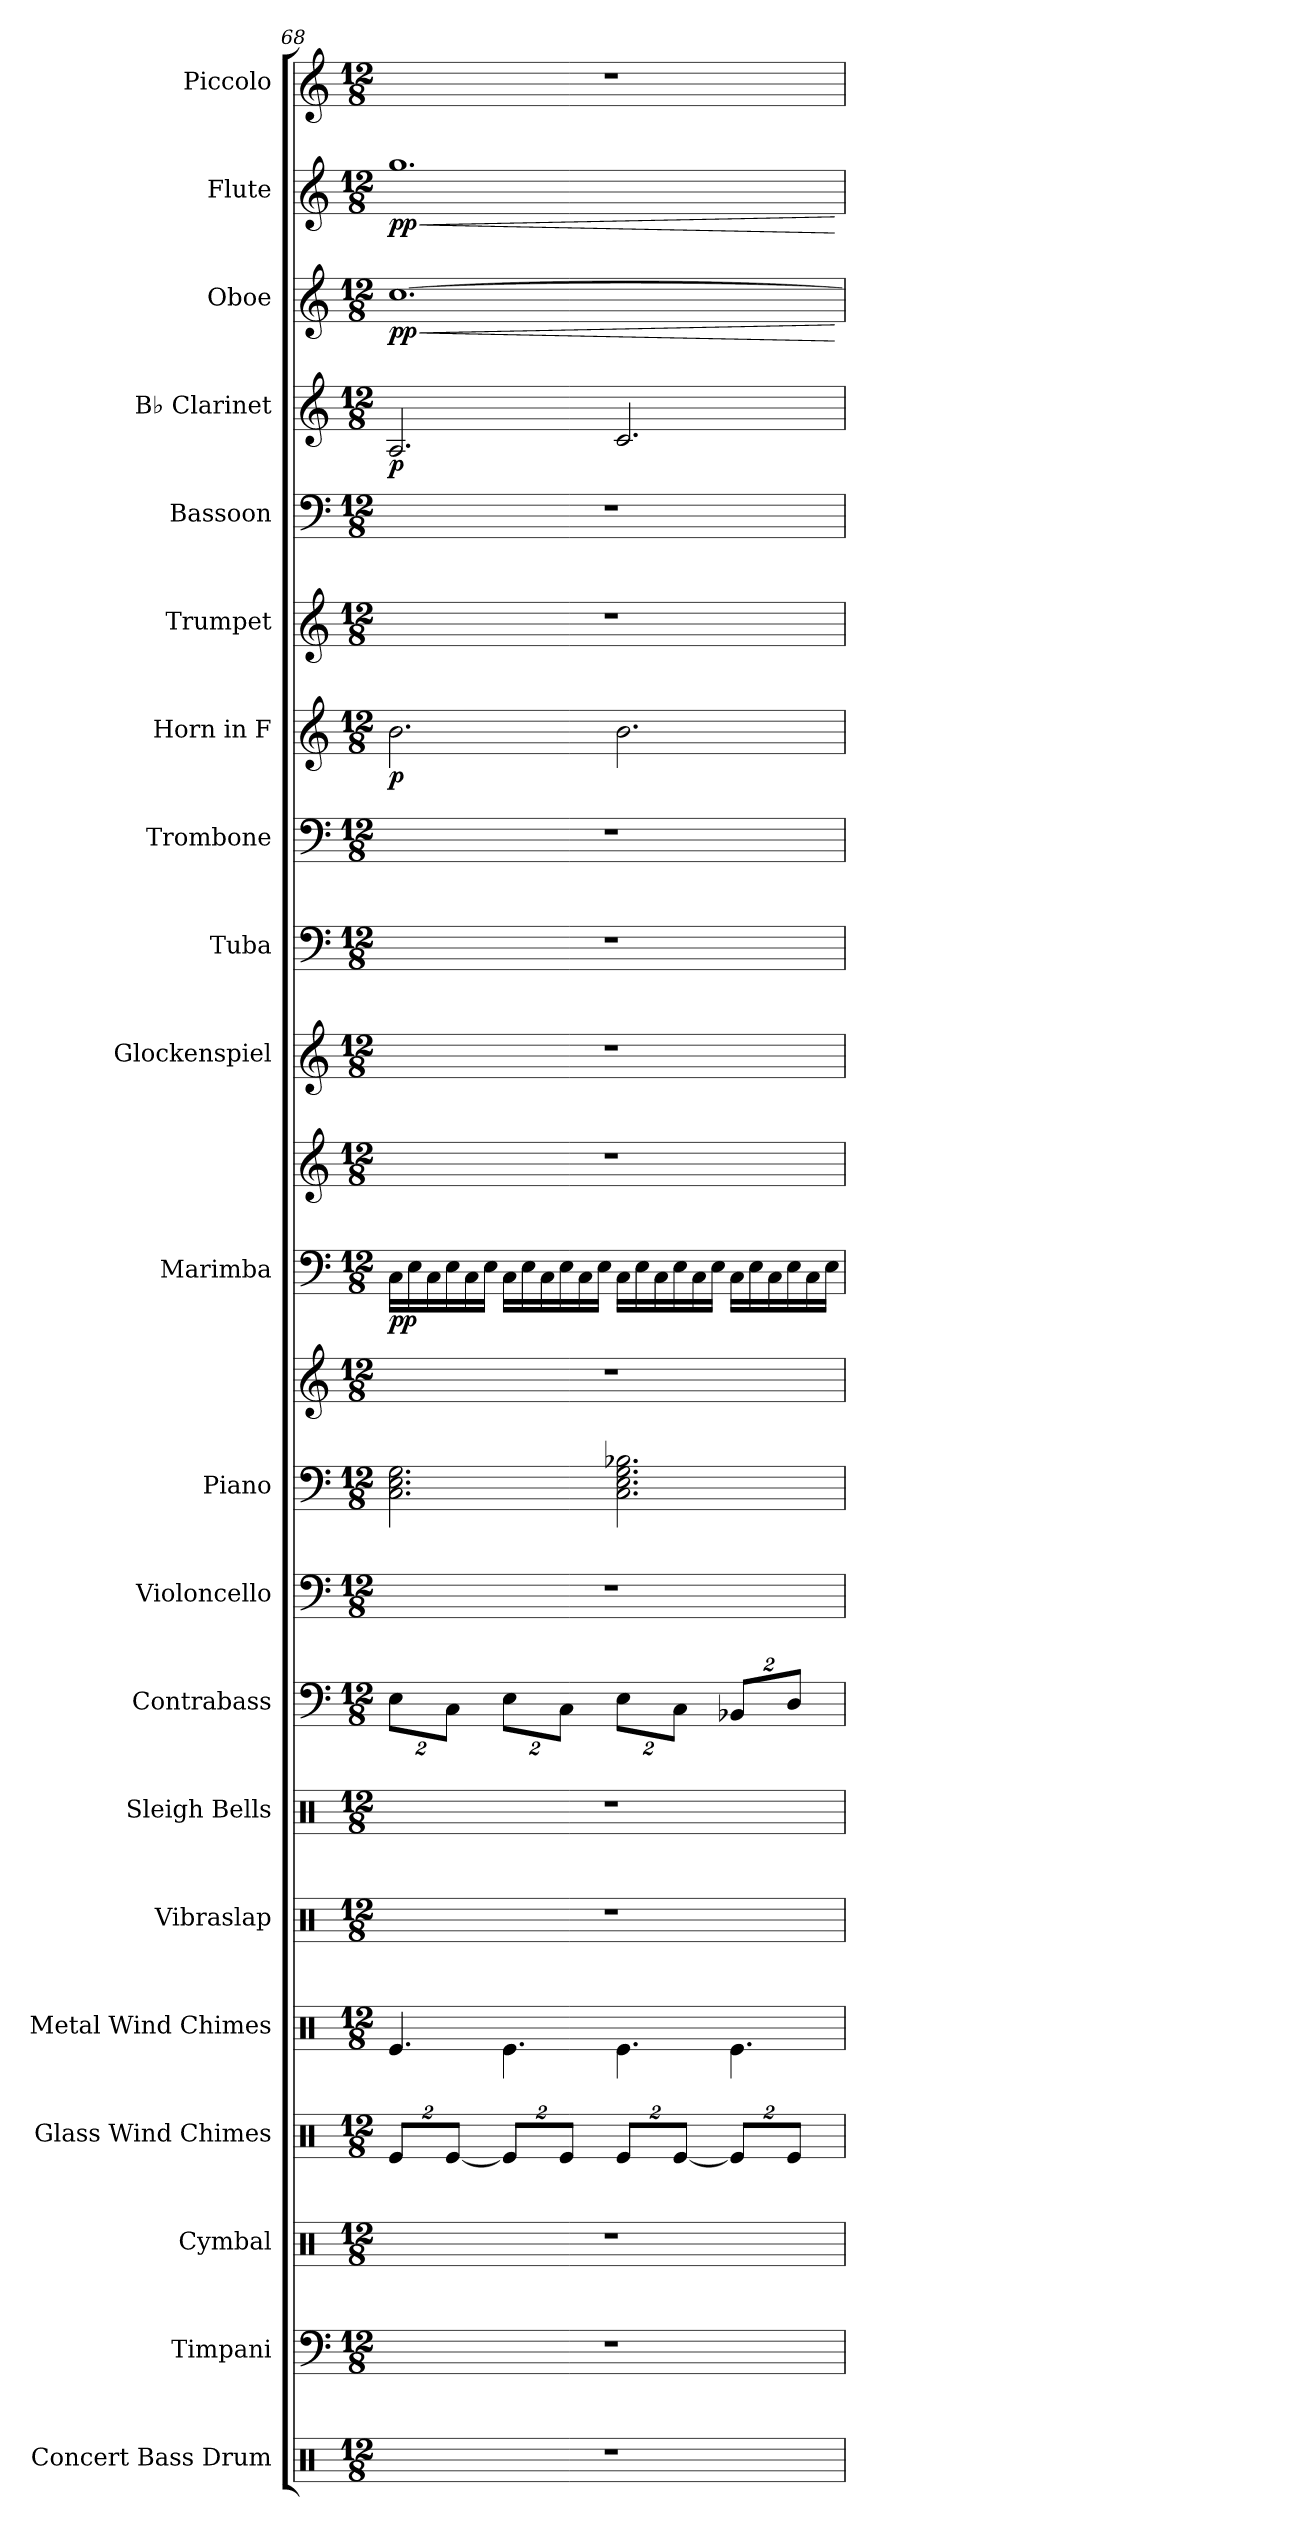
**kern	**kern	**kern	**kern	**kern	**kern	**kern	**kern	**kern	**kern	**kern	**kern	**kern	**dynam	**kern	**kern	**kern	**kern	**dynam	**kern	**kern	**kern	**dynam	**kern	**dynam	**kern	**dynam	**kern
*part21	*part20	*part19	*part18	*part17	*part16	*part15	*part14	*part13	*part12	*part12	*part11	*part11	*part11	*part10	*part9	*part8	*part7	*part7	*part6	*part5	*part4	*part4	*part3	*part3	*part2	*part2	*part1
*staff23	*staff22	*staff21	*staff20	*staff19	*staff18	*staff17	*staff16	*staff15	*staff14	*staff13	*staff12	*staff11	*staff11/12	*staff10	*staff9	*staff8	*staff7	*staff7	*staff6	*staff5	*staff4	*staff4	*staff3	*staff3	*staff2	*staff2	*staff1
*I"Concert Bass Drum	*I"Timpani	*I"Cymbal	*I"Glass Wind Chimes	*I"Metal Wind Chimes	*I"Vibraslap	*I"Sleigh Bells	*I"Contrabass	*I"Violoncello	*I"Piano	*	*I"Marimba	*	*	*I"Glockenspiel	*I"Tuba	*I"Trombone	*I"Horn in F	*	*I"Trumpet	*I"Bassoon	*I"B♭ Clarinet	*	*I"Oboe	*	*I"Flute	*	*I"Piccolo
*I'Con. BD	*I'Timp.	*I'Cym.	*I'Gl. Wn Ch.	*I'Met. Wn Ch.	*I'Vibslp.	*I'Sle. Be.	*I'Cb.	*I'Vc.	*I'Pno.	*	*I'Mrm.	*	*	*I'Glock.	*I'Tba.	*I'Tbn.	*	*	*I'Tpt.	*I'Bsn.	*I'B♭ Cl.	*	*I'Ob.	*	*I'Fl.	*	*I'Picc.
*clefX	*clefF4	*clefX	*clefX	*clefX	*clefX	*clefX	*clefF4	*clefF4	*clefF4	*clefG2	*clefF4	*clefG2	*	*clefG2	*clefF4	*clefF4	*clefG2	*	*clefG2	*clefF4	*clefG2	*	*clefG2	*	*clefG2	*	*clefG2
*	*	*	*	*	*	*	*ITrd7c12	*	*	*	*	*	*	*ITrd-14c-24	*	*	*ITrd4c7	*	*ITrd1c2	*	*ITrd1c2	*	*	*	*	*	*ITrd-7c-12
*k[]	*k[]	*k[]	*k[]	*k[]	*k[]	*k[]	*k[]	*k[]	*k[]	*k[]	*k[]	*k[]	*	*k[]	*k[]	*k[]	*k[b-]	*	*k[b-e-]	*k[]	*k[b-e-]	*	*k[]	*	*k[]	*	*k[]
*M12/8	*M12/8	*M12/8	*M12/8	*M12/8	*M12/8	*M12/8	*M12/8	*M12/8	*M12/8	*M12/8	*M12/8	*M12/8	*	*M12/8	*M12/8	*M12/8	*M12/8	*	*M12/8	*M12/8	*M12/8	*	*M12/8	*	*M12/8	*	*M12/8
*MM150	*MM150	*MM150	*MM150	*MM150	*MM150	*MM150	*MM150	*MM150	*MM150	*MM150	*MM150	*MM150	*	*MM150	*MM150	*MM150	*MM150	*	*MM150	*MM150	*MM150	*	*MM150	*	*MM150	*	*MM150
*	*	*	*Xbrackettup	*	*	*	*Xbrackettup	*	*	*	*	*	*	*	*	*	*	*	*	*	*	*	*	*	*	*	*
=68	=68	=68	=68	=68	=68	=68	=68	=68	=68	=68	=68	=68	=68	=68	=68	=68	=68	=68	=68	=68	=68	=68	=68	=68	=68	=68	=68
!	!	!	!	!	!	!	!	!	!	!	!	!	!LO:DY:b=2	!	!	!	!	!LO:DY:b	!	!	!	!LO:DY:b	!	!LO:HP:b	!	!LO:HP:b	!
!	!	!	!	!	!	!	!	!	!	!	!	!	!	!	!	!	!	!	!	!	!	!	!	!LO:DY:n=1:b	!	!LO:DY:n=1:b	!
1.r	1.r	1.r	16%3Re/L	4.Re/	1.r	1.r	16%3EE\L	1.r	2.C\ 2.E\ 2.G\	1.r	16C\LL	1.r	pp	1.r	1.r	1.r	2.e\	p	1.r	1.r	2.G/	p	[1.cc	< pp	1.gg	< pp	1.r
.	.	.	.	.	.	.	.	.	.	.	16E\	.	.	.	.	.	.	.	.	.	.	.	.	.	.	.	.
.	.	.	.	.	.	.	.	.	.	.	16C\	.	.	.	.	.	.	.	.	.	.	.	.	.	.	.	.
.	.	.	[16%3Re/J	.	.	.	16%3CC\J	.	.	.	16E\	.	.	.	.	.	.	.	.	.	.	.	.	.	.	.	.
.	.	.	.	.	.	.	.	.	.	.	16C\	.	.	.	.	.	.	.	.	.	.	.	.	.	.	.	.
.	.	.	.	.	.	.	.	.	.	.	16E\JJ	.	.	.	.	.	.	.	.	.	.	.	.	.	.	.	.
.	.	.	16%3Re/L]	4.Re\	.	.	16%3EE\L	.	.	.	16C\LL	.	.	.	.	.	.	.	.	.	.	.	.	.	.	.	.
.	.	.	.	.	.	.	.	.	.	.	16E\	.	.	.	.	.	.	.	.	.	.	.	.	.	.	.	.
.	.	.	.	.	.	.	.	.	.	.	16C\	.	.	.	.	.	.	.	.	.	.	.	.	.	.	.	.
.	.	.	16%3Re/J	.	.	.	16%3CC\J	.	.	.	16E\	.	.	.	.	.	.	.	.	.	.	.	.	.	.	.	.
.	.	.	.	.	.	.	.	.	.	.	16C\	.	.	.	.	.	.	.	.	.	.	.	.	.	.	.	.
.	.	.	.	.	.	.	.	.	.	.	16E\JJ	.	.	.	.	.	.	.	.	.	.	.	.	.	.	.	.
.	.	.	16%3Re/L	4.Re\	.	.	16%3EE\L	.	2.C\ 2.E\ 2.G\ 2.B-X\	.	16C\LL	.	.	.	.	.	2.e\	.	.	.	2.B-/	.	.	.	.	.	.
.	.	.	.	.	.	.	.	.	.	.	16E\	.	.	.	.	.	.	.	.	.	.	.	.	.	.	.	.
.	.	.	.	.	.	.	.	.	.	.	16C\	.	.	.	.	.	.	.	.	.	.	.	.	.	.	.	.
.	.	.	[16%3Re/J	.	.	.	16%3CC\J	.	.	.	16E\	.	.	.	.	.	.	.	.	.	.	.	.	.	.	.	.
.	.	.	.	.	.	.	.	.	.	.	16C\	.	.	.	.	.	.	.	.	.	.	.	.	.	.	.	.
.	.	.	.	.	.	.	.	.	.	.	16E\JJ	.	.	.	.	.	.	.	.	.	.	.	.	.	.	.	.
.	.	.	16%3Re/L]	4.Re\	.	.	16%3BBB-X/L	.	.	.	16C\LL	.	.	.	.	.	.	.	.	.	.	.	.	.	.	.	.
.	.	.	.	.	.	.	.	.	.	.	16E\	.	.	.	.	.	.	.	.	.	.	.	.	.	.	.	.
.	.	.	.	.	.	.	.	.	.	.	16C\	.	.	.	.	.	.	.	.	.	.	.	.	.	.	.	.
.	.	.	16%3Re/J	.	.	.	16%3DD/J	.	.	.	16E\	.	.	.	.	.	.	.	.	.	.	.	.	.	.	.	.
.	.	.	.	.	.	.	.	.	.	.	16C\	.	.	.	.	.	.	.	.	.	.	.	.	.	.	.	.
.	.	.	.	.	.	.	.	.	.	.	16E\JJ	.	.	.	.	.	.	.	.	.	.	.	.	.	.	.	.
.	.	.	.	.	.	.	.	.	.	.	.	.	.	.	.	.	.	.	.	.	.	.	.	[	.	[	.
=	=	=	=	=	=	=	=	=	=	=	=	=	=	=	=	=	=	=	=	=	=	=	=	=	=	=	=
*-	*-	*-	*-	*-	*-	*-	*-	*-	*-	*-	*-	*-	*-	*-	*-	*-	*-	*-	*-	*-	*-	*-	*-	*-	*-	*-	*-
